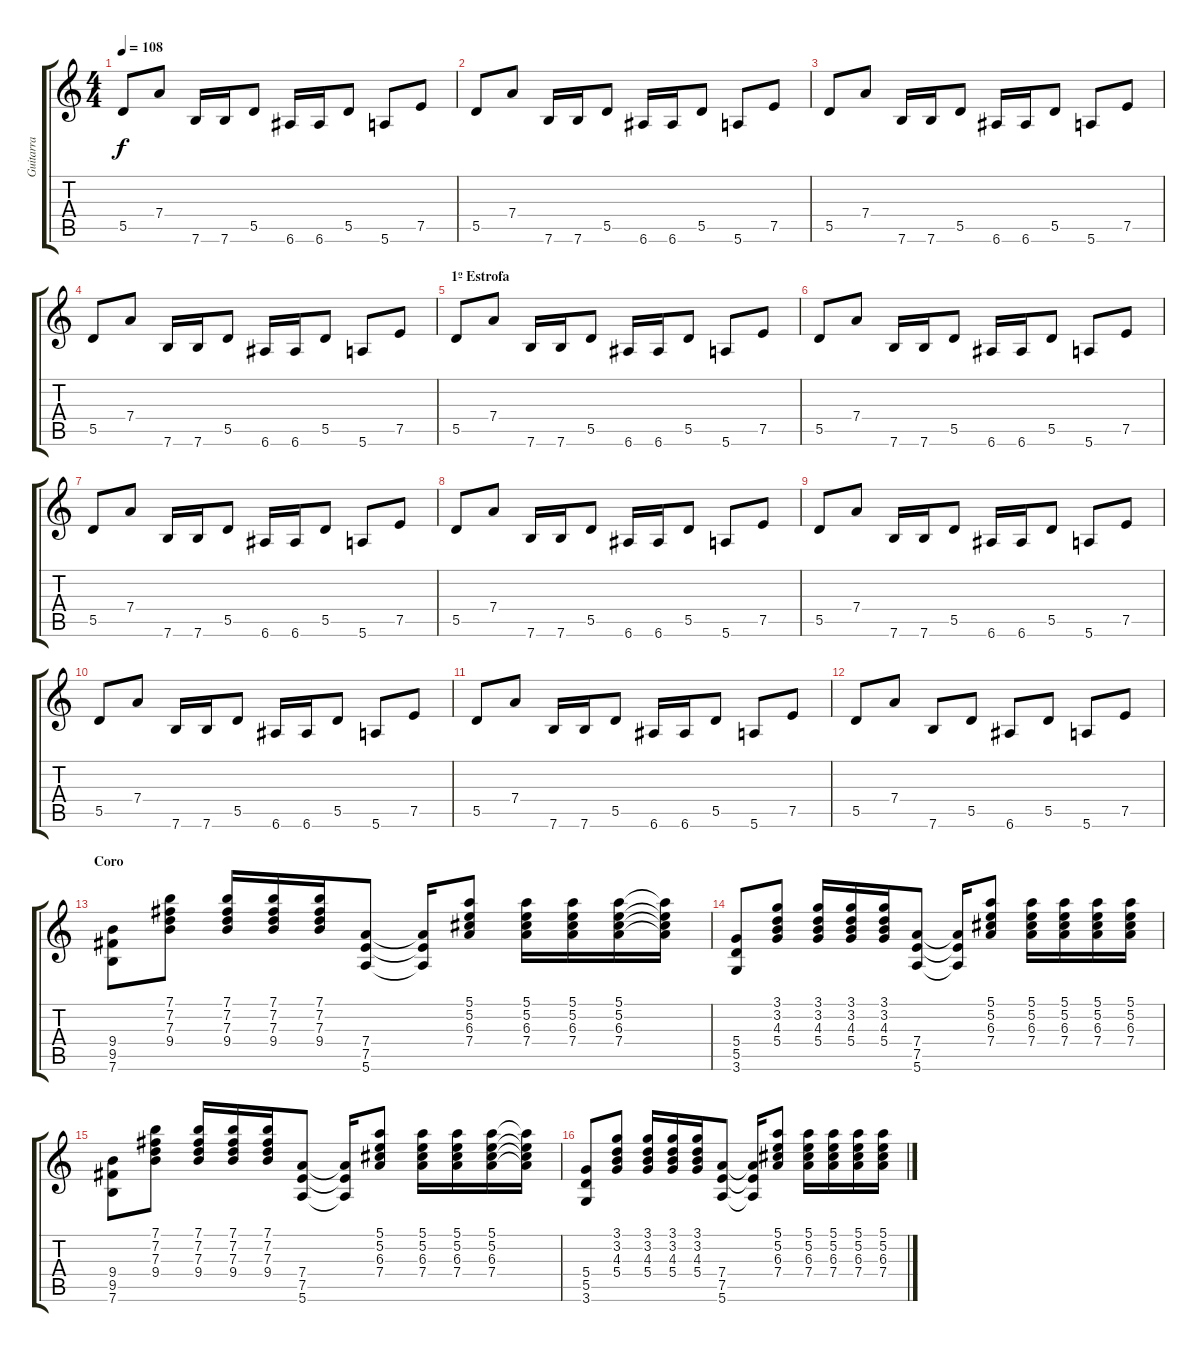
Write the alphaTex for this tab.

\track ("Guitarra" "Guitarra") {instrument distortionguitar}
\staff {score tabs}
\tuning (E4 B3 G3 D3 A2 E2) {hide}
\ts (4 4)
\tempo 108
\clef g2
\ks c
5.5.8{dy f instrument distortionguitar} 7.4.8 7.6.16 7.6.16 5.5.8 6.6.16 6.6.16 5.5.8 5.6.8 7.5.8 |
5.5.8 7.4.8 7.6.16 7.6.16 5.5.8 6.6.16 6.6.16 5.5.8 5.6.8 7.5.8 |
5.5.8 7.4.8 7.6.16 7.6.16 5.5.8 6.6.16 6.6.16 5.5.8 5.6.8 7.5.8 |
5.5.8 7.4.8 7.6.16 7.6.16 5.5.8 6.6.16 6.6.16 5.5.8 5.6.8 7.5.8 |
\section ("" "1º Estrofa")
5.5.8 7.4.8 7.6.16 7.6.16 5.5.8 6.6.16 6.6.16 5.5.8 5.6.8 7.5.8 |
5.5.8 7.4.8 7.6.16 7.6.16 5.5.8 6.6.16 6.6.16 5.5.8 5.6.8 7.5.8 |
5.5.8 7.4.8 7.6.16 7.6.16 5.5.8 6.6.16 6.6.16 5.5.8 5.6.8 7.5.8 |
5.5.8 7.4.8 7.6.16 7.6.16 5.5.8 6.6.16 6.6.16 5.5.8 5.6.8 7.5.8 |
5.5.8 7.4.8 7.6.16 7.6.16 5.5.8 6.6.16 6.6.16 5.5.8 5.6.8 7.5.8 |
5.5.8 7.4.8 7.6.16 7.6.16 5.5.8 6.6.16 6.6.16 5.5.8 5.6.8 7.5.8 |
5.5.8 7.4.8 7.6.16 7.6.16 5.5.8 6.6.16 6.6.16 5.5.8 5.6.8 7.5.8 |
5.5.8 7.4.8 7.6.8 5.5.8 6.6.8 5.5.8 5.6.8 7.5.8 |
\section ("" "Coro")
(9.4 9.5 7.6).8 (7.1 7.2 7.3 9.4).8 (7.1 7.2 7.3 9.4).16 (7.1 7.2 7.3 9.4).16 (7.1 7.2 7.3 9.4).16 (7.4 7.5 5.6).8 (7.4{t} 7.5{t} 5.6{t}).16 (5.1 5.2 6.3 7.4).8 (5.1 5.2 6.3 7.4).16 (5.1 5.2 6.3 7.4).16 (5.1 5.2 6.3 7.4).16 (5.1{t} 5.2{t} 6.3{t} 7.4{t}).16 |
(5.4 5.5 3.6).8 (3.1 3.2 4.3 5.4).8 (3.1 3.2 4.3 5.4).16 (3.1 3.2 4.3 5.4).16 (3.1 3.2 4.3 5.4).16 (7.4 7.5 5.6).8 (7.4{t} 7.5{t} 5.6{t}).16 (5.1 5.2 6.3 7.4).8 (5.1 5.2 6.3 7.4).16 (5.1 5.2 6.3 7.4).16 (5.1 5.2 6.3 7.4).16 (5.1 5.2 6.3 7.4).16 |
(9.4 9.5 7.6).8 (7.1 7.2 7.3 9.4).8 (7.1 7.2 7.3 9.4).16 (7.1 7.2 7.3 9.4).16 (7.1 7.2 7.3 9.4).16 (7.4 7.5 5.6).8 (7.4{t} 7.5{t} 5.6{t}).16 (5.1 5.2 6.3 7.4).8 (5.1 5.2 6.3 7.4).16 (5.1 5.2 6.3 7.4).16 (5.1 5.2 6.3 7.4).16 (5.1{t} 5.2{t} 6.3{t} 7.4{t}).16 |
(5.4 5.5 3.6).8 (3.1 3.2 4.3 5.4).8 (3.1 3.2 4.3 5.4).16 (3.1 3.2 4.3 5.4).16 (3.1 3.2 4.3 5.4).16 (7.4 7.5 5.6).8 (7.4{t} 7.5{t} 5.6{t}).16 (5.1 5.2 6.3 7.4).8 (5.1 5.2 6.3 7.4).16 (5.1 5.2 6.3 7.4).16 (5.1 5.2 6.3 7.4).16 (5.1 5.2 6.3 7.4).16
